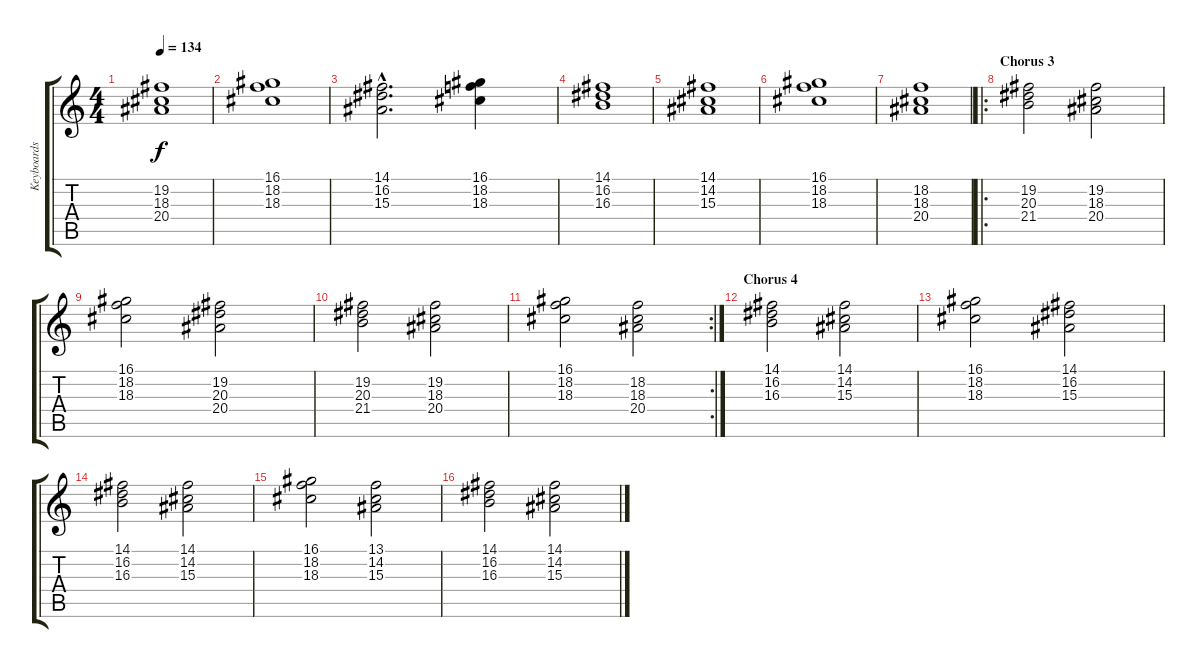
\track ("Keyboards 1" "Keyboards ") {instrument stringensemble1}
\staff {score tabs}
\tuning (E4 B3 G3 D3 A2 E2) {hide}
\ts (4 4)
\tempo 134
\clef g2
\ks c
(19.2 18.3 20.4).1{dy f} |
(16.1 18.2 18.3).1 |
(14.1{hac} 16.2{hac} 15.3{hac}).2{d} (16.1 18.2 18.3).4 |
(14.1 16.2 16.3).1 |
(14.1 14.2 15.3).1 |
(16.1 18.2 18.3).1 |
(18.2 18.3 20.4).1 |
\ro
\section ("" "Chorus 3")
(19.2 20.3 21.4).2 (19.2 18.3 20.4).2 |
(16.1 18.2 18.3).2 (19.2 20.3 20.4).2 |
(19.2 20.3 21.4).2 (19.2 18.3 20.4).2 |
\rc 2
(16.1 18.2 18.3).2 (18.2 18.3 20.4).2 |
\section ("" "Chorus 4")
(14.1 16.2 16.3).2 (14.1 14.2 15.3).2 |
(16.1 18.2 18.3).2 (14.1 16.2 15.3).2 |
(14.1 16.2 16.3).2 (14.1 14.2 15.3).2 |
(16.1 18.2 18.3).2 (13.1 14.2 15.3).2 |
(14.1 16.2 16.3).2 (14.1 14.2 15.3).2
